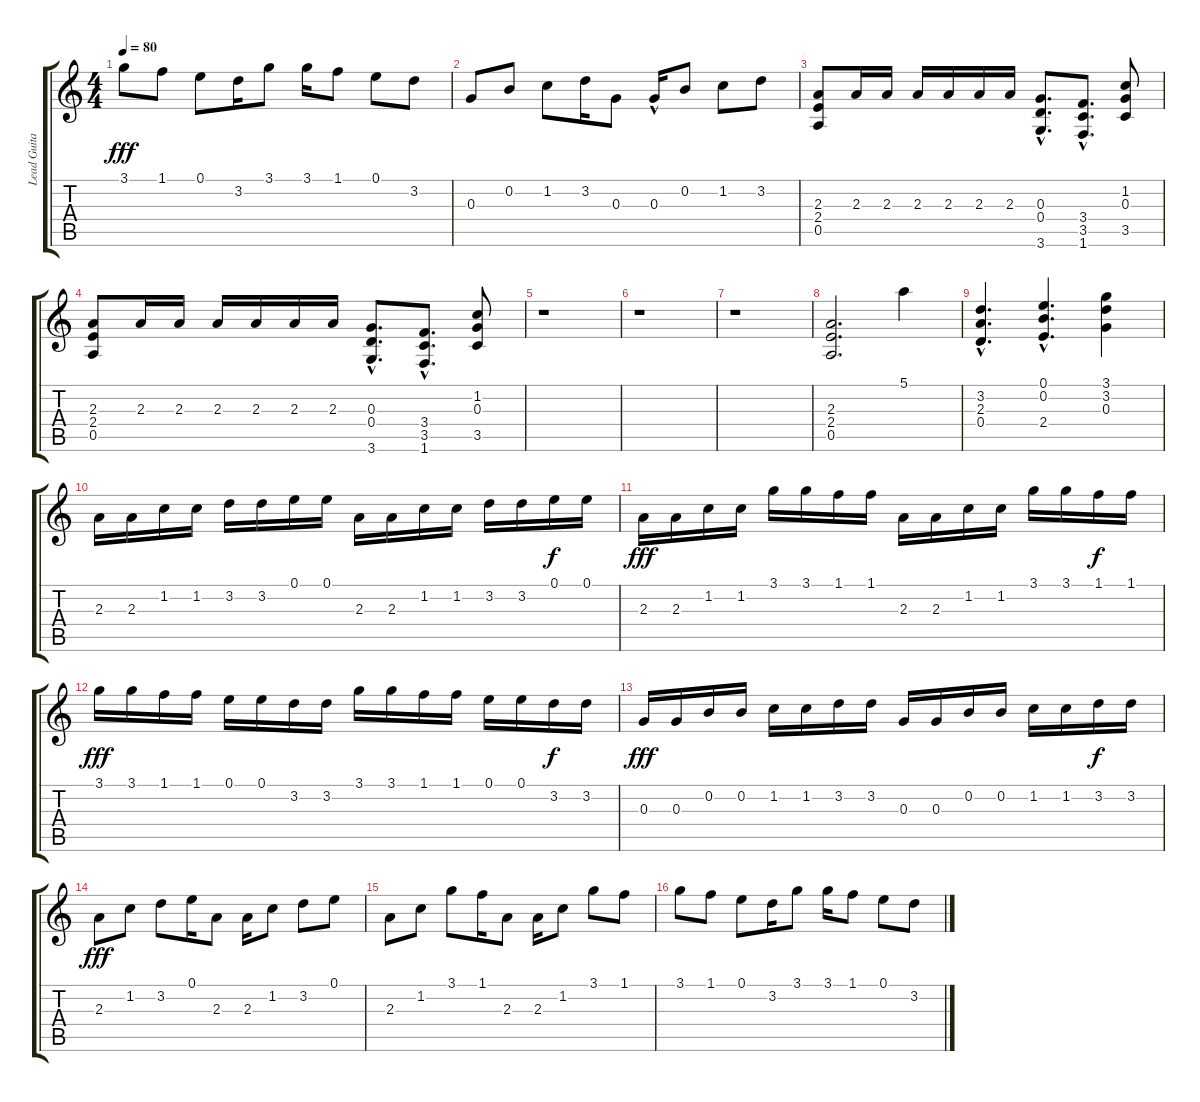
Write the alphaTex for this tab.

\track ("Lead Guitar" "Lead Guita") {instrument distortionguitar}
\staff {score tabs}
\tuning (E4 B3 G3 D3 A2 E2) {hide}
\ts (4 4)
\tempo 80
\clef g2
\ks c
3.1.8{dy fff} 1.1.8 0.1.8 3.2.16 3.1.8 3.1.16 1.1.8 0.1.8 3.2.8 |
0.3.8 0.2.8 1.2.8 3.2.16 0.3.8 0.3{hac}.16 0.2.8 1.2.8 3.2.8 |
(2.3 2.4 0.5).8 2.3.16 2.3.16 2.3.16 2.3.16 2.3.16 2.3.16 (0.3{hac} 0.4{hac} 3.6{hac}).8{d} (3.4{hac} 3.5{hac} 1.6{hac}).8{d} (1.2 0.3 3.5).8 |
(2.3 2.4 0.5).8 2.3.16 2.3.16 2.3.16 2.3.16 2.3.16 2.3.16 (0.3{hac} 0.4{hac} 3.6{hac}).8{d} (3.4{hac} 3.5{hac} 1.6{hac}).8{d} (1.2 0.3 3.5).8 |
r.1 |
r.1 |
r.1 |
(2.3 2.4 0.5).2{d} 5.1.4 |
(3.2{hac} 2.3{hac} 0.4{hac}).4{d} (0.1{hac} 0.2{hac} 2.4{hac}).4{d} (3.1 3.2 0.3).4 |
2.3.16{volume 11 instrument electricguitarmuted} 2.3.16 1.2.16 1.2.16 3.2.16 3.2.16 0.1.16 0.1.16 2.3.16 2.3.16 1.2.16 1.2.16 3.2.16 3.2.16 0.1.16{dy f} 0.1.16 |
2.3.16{dy fff} 2.3.16 1.2.16 1.2.16 3.1.16 3.1.16 1.1.16 1.1.16 2.3.16 2.3.16 1.2.16 1.2.16 3.1.16 3.1.16 1.1.16{dy f} 1.1.16 |
3.1.16{dy fff} 3.1.16 1.1.16 1.1.16 0.1.16 0.1.16 3.2.16 3.2.16 3.1.16 3.1.16 1.1.16 1.1.16 0.1.16 0.1.16 3.2.16{dy f} 3.2.16 |
0.3.16{dy fff} 0.3.16 0.2.16 0.2.16 1.2.16 1.2.16 3.2.16 3.2.16 0.3.16 0.3.16 0.2.16 0.2.16 1.2.16 1.2.16 3.2.16{dy f} 3.2.16 |
2.3.8{dy fff volume 16 instrument distortionguitar} 1.2.8 3.2.8 0.1.16 2.3.8 2.3.16 1.2.8 3.2.8 0.1.8 |
2.3.8 1.2.8 3.1.8 1.1.16 2.3.8 2.3.16 1.2.8 3.1.8 1.1.8 |
3.1.8 1.1.8 0.1.8 3.2.16 3.1.8 3.1.16 1.1.8 0.1.8 3.2.8
